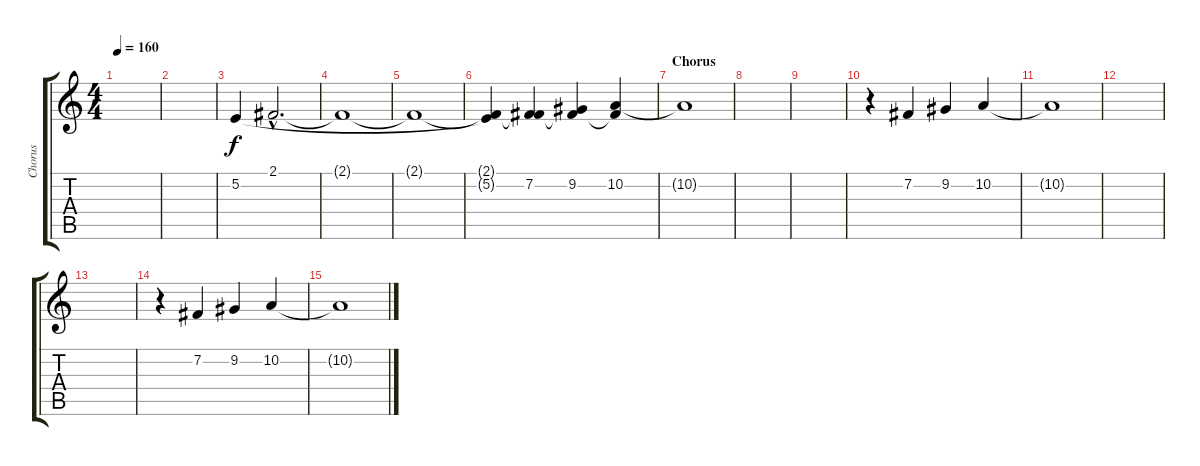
\track ("Chorus" "Chorus") {instrument clarinet}
\staff {score tabs}
\tuning (E4 B3 G3 D3 A2 E2) {hide}
\ts (4 4)
\tempo 160
\clef g2
\ks c
|
|
\section ("" "")
5.2.4 2.1{hac}.2{d} |
2.1{t}.1 |
2.1{t}.1 |
(2.1{t} 5.2{t}).4 (2.1{t} 7.2).4 (2.1{t} 9.2).4 (2.1{t} 10.2).4 |
\section ("" "Chorus")
10.2{t}.1 |
|
|
r.4 7.2.4 9.2.4 10.2.4 |
10.2{t}.1 |
|
|
r.4{instrument clarinet} 7.2.4 9.2.4 10.2.4 |
10.2{t}.1
